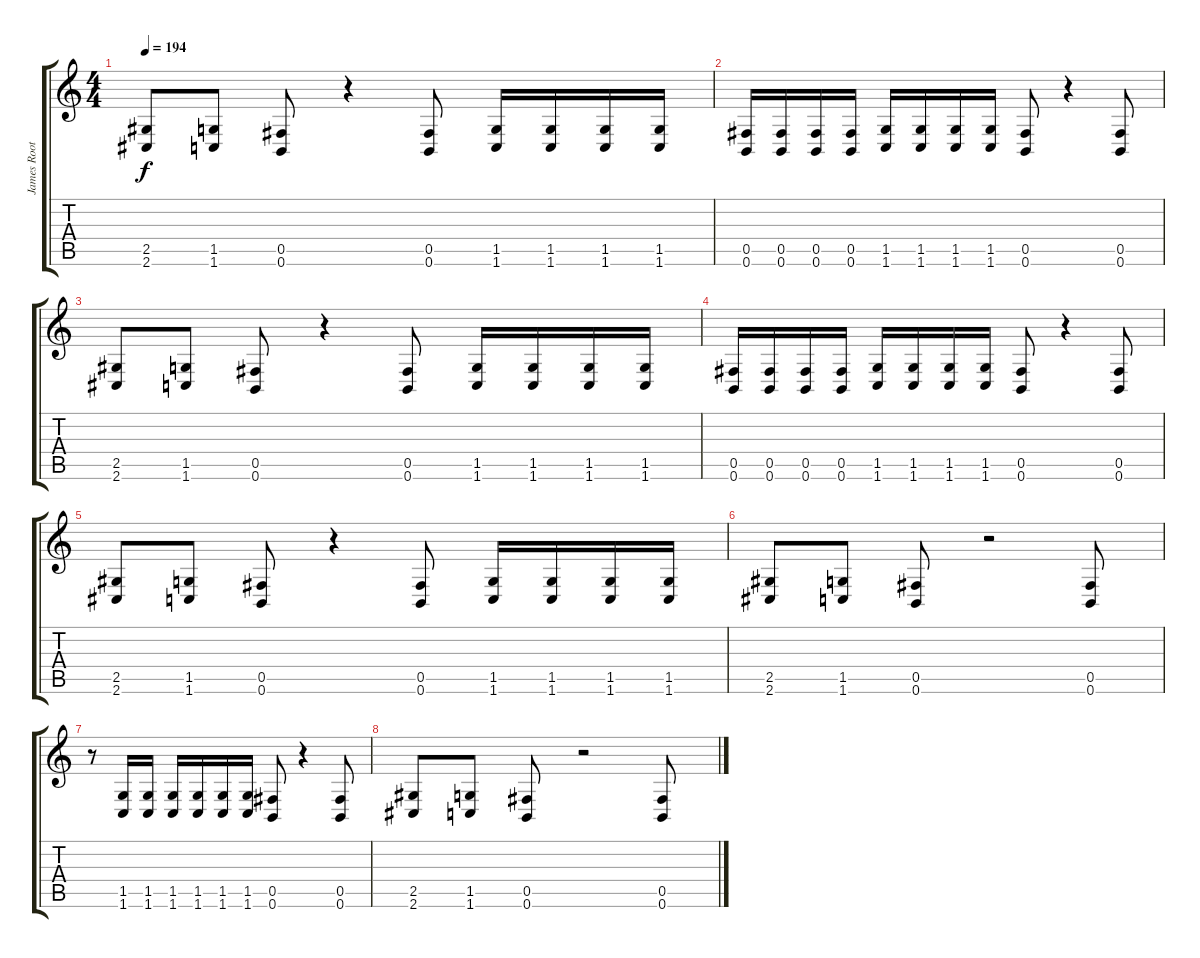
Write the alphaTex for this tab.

\track ("James Root" "James Root") {instrument overdrivenguitar}
\staff {score tabs}
\tuning (Db4 Ab3 E3 B2 Gb2 B1) {hide}
\ts (4 4)
\tempo 194
\clef g2
\ks c
(2.5 2.6).8{dy f} (1.5 1.6).8 (0.5 0.6).8 r.4 (0.5 0.6).8 (1.5 1.6).16 (1.5 1.6).16 (1.5 1.6).16 (1.5 1.6).16 |
(0.5 0.6).16 (0.5 0.6).16 (0.5 0.6).16 (0.5 0.6).16 (1.5 1.6).16 (1.5 1.6).16 (1.5 1.6).16 (1.5 1.6).16 (0.5 0.6).8 r.4 (0.5 0.6).8 |
(2.5 2.6).8 (1.5 1.6).8 (0.5 0.6).8 r.4 (0.5 0.6).8 (1.5 1.6).16 (1.5 1.6).16 (1.5 1.6).16 (1.5 1.6).16 |
(0.5 0.6).16 (0.5 0.6).16 (0.5 0.6).16 (0.5 0.6).16 (1.5 1.6).16 (1.5 1.6).16 (1.5 1.6).16 (1.5 1.6).16 (0.5 0.6).8 r.4 (0.5 0.6).8 |
(2.5 2.6).8 (1.5 1.6).8 (0.5 0.6).8 r.4 (0.5 0.6).8 (1.5 1.6).16 (1.5 1.6).16 (1.5 1.6).16 (1.5 1.6).16 |
(2.5 2.6).8 (1.5 1.6).8 (0.5 0.6).8 r.2 (0.5 0.6).8 |
r.8 (1.5 1.6).16 (1.5 1.6).16 (1.5 1.6).16 (1.5 1.6).16 (1.5 1.6).16 (1.5 1.6).16 (0.5 0.6).8 r.4 (0.5 0.6).8 |
(2.5 2.6).8 (1.5 1.6).8 (0.5 0.6).8 r.2 (0.5 0.6).8
